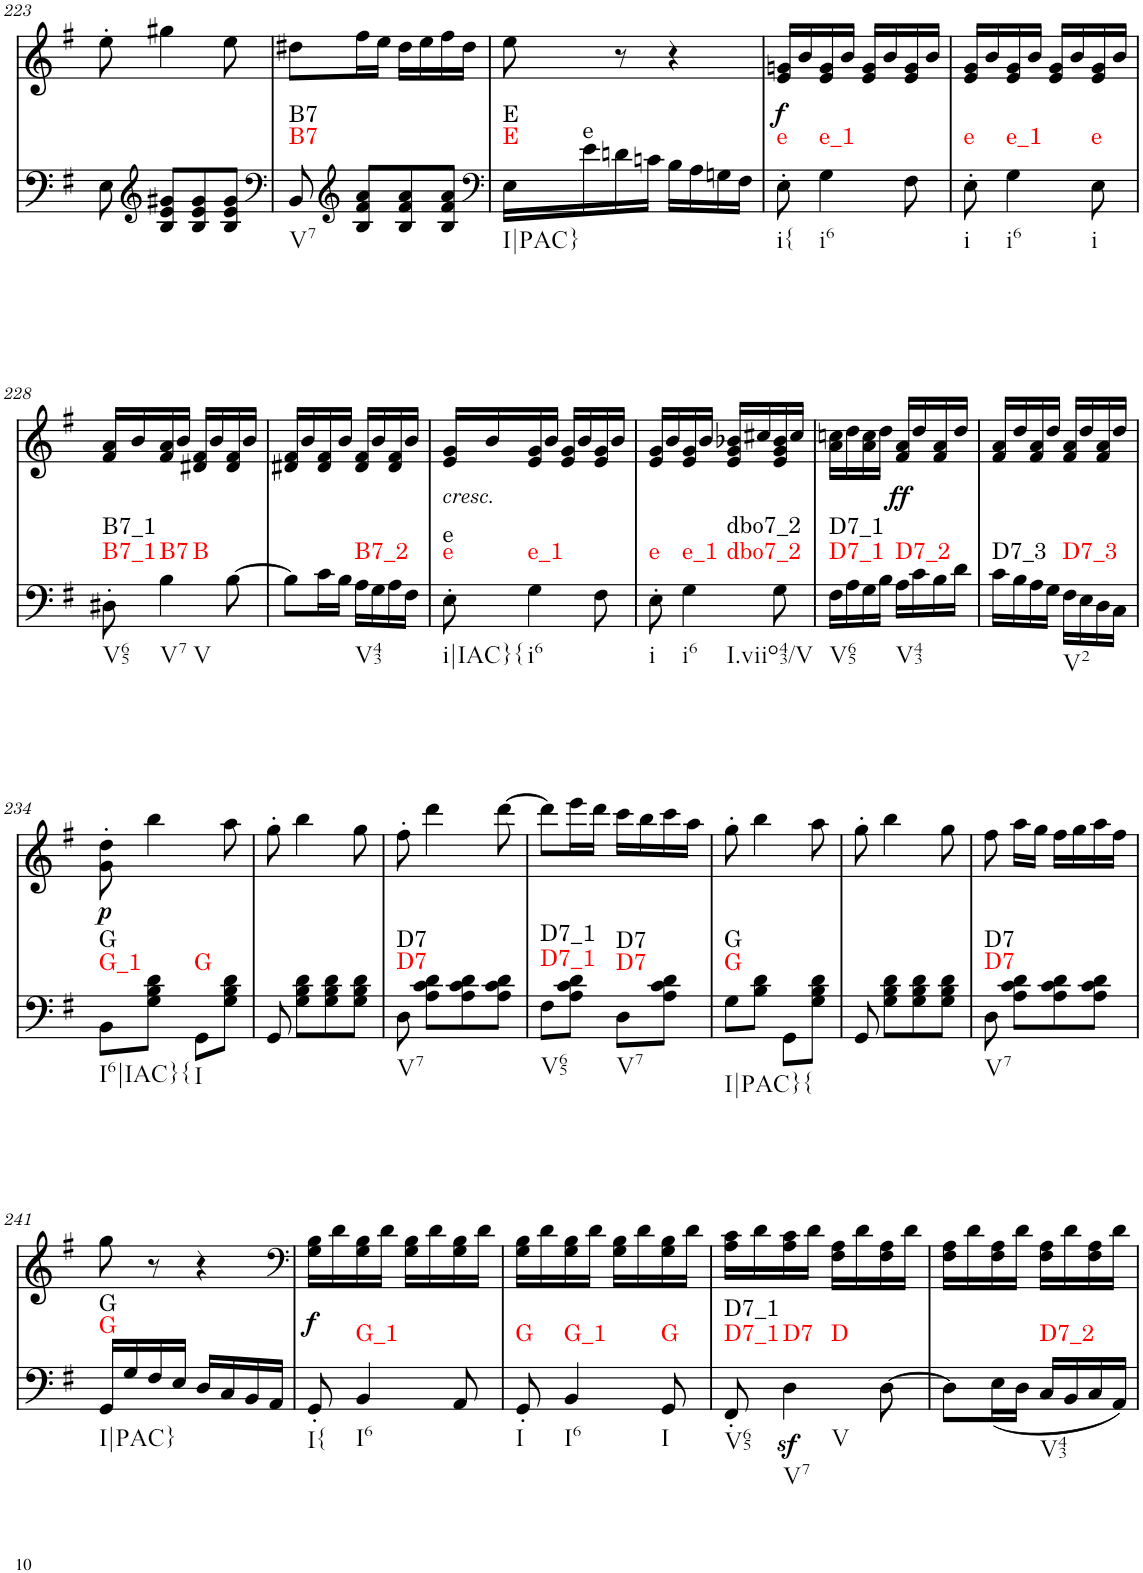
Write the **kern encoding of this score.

**kern	**dynam	**harte	**kern	**text	**dynam
*part2	*part2	*part2	*part1	*part1	*part1
*staff2	*staff2	*	*staff1	*staff1	*staff1
*I"piano	*	*	*I"piano	*	*
*I'Pno	*	*	*I'Pno	*	*
!!LO:PB:g=z
*clefF4	*	*	*clefG2	*	*
*k[f#]	*	*	*k[f#]	*	*
*G:	*	*	*G:	*	*
*M2/4	*	*	*M2/4	*	*
=223	=223	=223	=223	=223	=223
8E\	.	.	8ee'\	.	.
*clefG2	*	*	*	*	*
8B/ 8e/ 8g#X/L	.	.	4gg#X\	.	.
8B/ 8e/ 8g#/	.	.	.	.	.
8B/ 8e/ 8g#/J	.	.	8ee\	.	.
=224	=224	=224	=224	=224	=224
*clefF4	*	*	*	*	*
!	!	!LO:H:n=1:kt=B7	!	!	!
!	!	!LO:H:n=2:kt=B7	!	!	!
8BB/	.	N N	8dd#X\L	.	.
*clefG2	*	*	*	*	*
8B/ 8f#/ 8a/L	.	.	16ff#\L	.	.
.	.	.	16ee\JJ	.	.
8B/ 8f#/ 8a/	.	.	16dd#\LL	.	.
.	.	.	16ee\	.	.
8B/ 8f#/ 8a/J	.	.	16ff#\	.	.
.	.	.	16dd#\JJ	.	.
=225	=225	=225	=225	=225	=225
*clefF4	*	*	*	*	*
!	!	!LO:H:n=1:kt=E	!	!	!
!	!	!LO:H:n=2:kt=E	!	!	!
16E\LL	.	N N	8ee\	.	.
!	!	!LO:H:kt=e	!	!	!
16e\	.	N	.	.	.
16dn\	.	.	8r	.	.
16cn\JJ	.	.	.	.	.
16B\LL	.	.	4r	.	.
16A\	.	.	.	.	.
16Gn\	.	.	.	.	.
16F#\JJ	.	.	.	.	.
=226	=226	=226	=226	=226	=226
!	!	!LO:H:kt=e	!	!LO:LY:b	!LO:DY:b
8E'\	.	N	16e/ 16gn/LL	f	f
.	.	.	16b/	.	.
!	!	!LO:H:kt=e_1	!	!	!
4G\	.	N	16e/ 16g/	.	.
.	.	.	16b/JJ	.	.
.	.	.	16e/ 16g/LL	.	.
.	.	.	16b/	.	.
8F#\	.	.	16e/ 16g/	.	.
.	.	.	16b/JJ	.	.
=227	=227	=227	=227	=227	=227
!	!	!LO:H:kt=e	!	!	!
8E'\	.	N	16e/ 16g/LL	.	.
.	.	.	16b/	.	.
!	!	!LO:H:kt=e_1	!	!	!
4G\	.	N	16e/ 16g/	.	.
.	.	.	16b/JJ	.	.
.	.	.	16e/ 16g/LL	.	.
.	.	.	16b/	.	.
!	!	!LO:H:kt=e	!	!	!
8E\	.	N	16e/ 16g/	.	.
.	.	.	16b/JJ	.	.
!!LO:LB:g=z
=228	=228	=228	=228	=228	=228
!	!	!LO:H:n=1:kt=B7_1	!	!	!
!	!	!LO:H:n=2:kt=B7_1	!	!	!
8D#X'\	.	N N	16f#/ 16a/LL	.	.
.	.	.	16b/	.	.
!	!	!LO:H:n=1:kt=B7	!	!	!
!	!	!LO:H:n=2:kt=B	!	!	!
4B\	.	N N	16f#/ 16a/	.	.
.	.	.	16b/JJ	.	.
.	.	.	16d#X/ 16f#/LL	.	.
.	.	.	16b/	.	.
[8B\	.	.	16d#/ 16f#/	.	.
.	.	.	16b/JJ	.	.
=229	=229	=229	=229	=229	=229
8B\L]	.	.	16d#X/ 16f#/LL	.	.
.	.	.	16b/	.	.
16c\L	.	.	16d#/ 16f#/	.	.
16B\JJ	.	.	16b/JJ	.	.
!	!	!LO:H:kt=B7_2	!	!	!
16A\LL	.	N	16d#/ 16f#/LL	.	.
16G\	.	.	16b/	.	.
16A\	.	.	16d#/ 16f#/	.	.
16F#\JJ	.	.	16b/JJ	.	.
=230	=230	=230	=230	=230	=230
!	!	!	!LO:TX:b:i:t=cresc.	!	!
!	!	!LO:H:n=1:kt=e	!	!LO:LY:b	!
!	!	!LO:H:n=2:kt=e	!	!	!
8E'\	.	N N	16e/ 16g/LL	<	.
.	.	.	16b/	.	.
!	!	!LO:H:kt=e_1	!	!	!
4G\	.	N	16e/ 16g/	.	.
.	.	.	16b/JJ	.	.
.	.	.	16e/ 16g/LL	.	.
.	.	.	16b/	.	.
8F#\	.	.	16e/ 16g/	.	.
.	.	.	16b/JJ	.	.
=231	=231	=231	=231	=231	=231
!	!	!LO:H:kt=e	!	!	!
8E'\	.	N	16e/ 16g/LL	.	.
.	.	.	16b/	.	.
!	!	!LO:H:n=1:kt=e_1	!	!	!
!	!	!LO:H:n=2:kt=dbo7_2	!	!	!
!	!	!LO:H:n=3:kt=dbo7_2	!	!	!
4G\	.	N N N	16e/ 16g/	.	.
.	.	.	16b/JJ	.	.
.	.	.	16e/ 16g/ 16b-X/LL	.	.
.	.	.	16cc#X/	.	.
8G\	.	.	16e/ 16g/ 16b-/	.	.
.	.	.	16cc#/JJ	.	.
=232	=232	=232	=232	=232	=232
!	!	!LO:H:n=1:kt=D7_1	!	!	!
!	!	!LO:H:n=2:kt=D7_1	!	!	!
16F#\LL	.	N N	16a\ 16ccn\LL	.	.
16A\	.	.	16dd\	.	.
16G\	.	.	16a\ 16cc\	.	.
16B\JJ	.	.	16dd\JJ	.	.
!	!	!LO:H:kt=D7_2	!	!LO:LY:b	!LO:DY:b
16A\LL	.	N	16f#/ 16a/LL	ff	ff
16c\	.	.	16dd/	.	.
16B\	.	.	16f#/ 16a/	.	.
16d\JJ	.	.	16dd/JJ	.	.
=233	=233	=233	=233	=233	=233
!	!	!LO:H:kt=D7_3	!	!	!
16c\LL	.	N	16f#/ 16a/LL	.	.
16B\	.	.	16dd/	.	.
16A\	.	.	16f#/ 16a/	.	.
16G\JJ	.	.	16dd/JJ	.	.
!	!	!LO:H:kt=D7_3	!	!	!
16F#\LL	.	N	16f#/ 16a/LL	.	.
16E\	.	.	16dd/	.	.
16D\	.	.	16f#/ 16a/	.	.
16C\JJ	.	.	16dd/JJ	.	.
!!LO:LB:g=z
=234	=234	=234	=234	=234	=234
!	!	!LO:H:n=1:kt=G_1	!	!	!LO:DY:b
!	!	!LO:H:n=2:kt=G	!	!	!
8BB\L	.	N N	8g\' 8dd\'	.	p
!	!	!	!	!LO:LY:b	!
8G\ 8B\ 8d\J	.	.	4bb\	p	.
!	!	!LO:H:kt=G	!	!	!
8GG\L	.	N	.	.	.
8G\ 8B\ 8d\J	.	.	8aa\	.	.
=235	=235	=235	=235	=235	=235
8GG/	.	.	8gg'\	.	.
8G\ 8B\ 8d\L	.	.	4bb\	.	.
8G\ 8B\ 8d\	.	.	.	.	.
8G\ 8B\ 8d\J	.	.	8gg\	.	.
=236	=236	=236	=236	=236	=236
!	!	!LO:H:n=1:kt=D7	!	!	!
!	!	!LO:H:n=2:kt=D7	!	!	!
8D\	.	N N	8ff#'\	.	.
8A\ 8c\ 8d\L	.	.	4ddd\	.	.
8A\ 8c\ 8d\	.	.	.	.	.
8A\ 8c\ 8d\J	.	.	[8ddd\	.	.
=237	=237	=237	=237	=237	=237
!	!	!LO:H:n=1:kt=D7_1	!	!	!
!	!	!LO:H:n=2:kt=D7_1	!	!	!
8F#\L	.	N N	8ddd\L]	.	.
8A\ 8c\ 8d\J	.	.	16eee\L	.	.
.	.	.	16ddd\JJ	.	.
!	!	!LO:H:n=1:kt=D7	!	!	!
!	!	!LO:H:n=2:kt=D7	!	!	!
8D\L	.	N N	16ccc\LL	.	.
.	.	.	16bb\	.	.
8A\ 8c\ 8d\J	.	.	16ccc\	.	.
.	.	.	16aa\JJ	.	.
=238	=238	=238	=238	=238	=238
!	!	!LO:H:n=1:kt=G	!	!	!
!	!	!LO:H:n=2:kt=G	!	!	!
8G\L	.	N N	8gg'\	.	.
8B\ 8d\J	.	.	4bb\	.	.
8GG\L	.	.	.	.	.
8G\ 8B\ 8d\J	.	.	8aa\	.	.
=239	=239	=239	=239	=239	=239
8GG/	.	.	8gg'\	.	.
8G\ 8B\ 8d\L	.	.	4bb\	.	.
8G\ 8B\ 8d\	.	.	.	.	.
8G\ 8B\ 8d\J	.	.	8gg\	.	.
=240	=240	=240	=240	=240	=240
!	!	!LO:H:n=1:kt=D7	!	!	!
!	!	!LO:H:n=2:kt=D7	!	!	!
8D\	.	N N	8ff#\	.	.
8A\ 8c\ 8d\L	.	.	16aa\LL	.	.
.	.	.	16gg\JJ	.	.
8A\ 8c\ 8d\	.	.	16ff#\LL	.	.
.	.	.	16gg\	.	.
8A\ 8c\ 8d\J	.	.	16aa\	.	.
.	.	.	16ff#\JJ	.	.
!!LO:LB:g=z
=241	=241	=241	=241	=241	=241
!	!	!LO:H:n=1:kt=G	!	!	!
!	!	!LO:H:n=2:kt=G	!	!	!
16GG/LL	.	N N	8gg\	.	.
16G/	.	.	.	.	.
16F#/	.	.	8r	.	.
16E/JJ	.	.	.	.	.
16D/LL	.	.	4r	.	.
16C/	.	.	.	.	.
16BB/	.	.	.	.	.
16AA/JJ	.	.	.	.	.
=242	=242	=242	=242	=242	=242
*	*	*	*clefF4	*	*
!	!	!	!	!LO:LY:b	!LO:DY:b
8GG'/	.	.	16G\ 16B\LL	f	f
.	.	.	16d\	.	.
!	!	!LO:H:kt=G_1	!	!	!
4BB/	.	N	16G\ 16B\	.	.
.	.	.	16d\JJ	.	.
.	.	.	16G\ 16B\LL	.	.
.	.	.	16d\	.	.
8AA/	.	.	16G\ 16B\	.	.
.	.	.	16d\JJ	.	.
=243	=243	=243	=243	=243	=243
!	!	!LO:H:kt=G	!	!	!
8GG'/	.	N	16G\ 16B\LL	.	.
.	.	.	16d\	.	.
!	!	!LO:H:kt=G_1	!	!	!
4BB/	.	N	16G\ 16B\	.	.
.	.	.	16d\JJ	.	.
.	.	.	16G\ 16B\LL	.	.
.	.	.	16d\	.	.
!	!	!LO:H:kt=G	!	!	!
8GG/	.	N	16G\ 16B\	.	.
.	.	.	16d\JJ	.	.
=244	=244	=244	=244	=244	=244
!	!	!LO:H:n=1:kt=D7_1	!	!	!
!	!	!LO:H:n=2:kt=D7_1	!	!	!
8FF#'/	.	N N	16A\ 16c\LL	.	.
.	.	.	16d\	.	.
!	!LO:DY:b	!LO:H:n=1:kt=D7	!	!	!
!	!	!LO:H:n=2:kt=D	!	!	!
4D\	sf	N N	16A\ 16c\	.	.
.	.	.	16d\JJ	.	.
.	.	.	16F#\ 16A\LL	.	.
.	.	.	16d\	.	.
[8D\	.	.	16F#\ 16A\	.	.
.	.	.	16d\JJ	.	.
=245	=245	=245	=245	=245	=245
8D\L]	.	.	16F#\ 16A\LL	.	.
.	.	.	16d\	.	.
(<16E\L	.	.	16F#\ 16A\	.	.
16D\JJ	.	.	16d\JJ	.	.
!	!	!LO:H:kt=D7_2	!	!	!
16C/LL	.	N	16F#\ 16A\LL	.	.
16BB/	.	.	16d\	.	.
16C/	.	.	16F#\ 16A\	.	.
16AA/JJ)	.	.	16d\JJ	.	.
=	=	=	=	=	=
*-	*-	*-	*-	*-	*-
